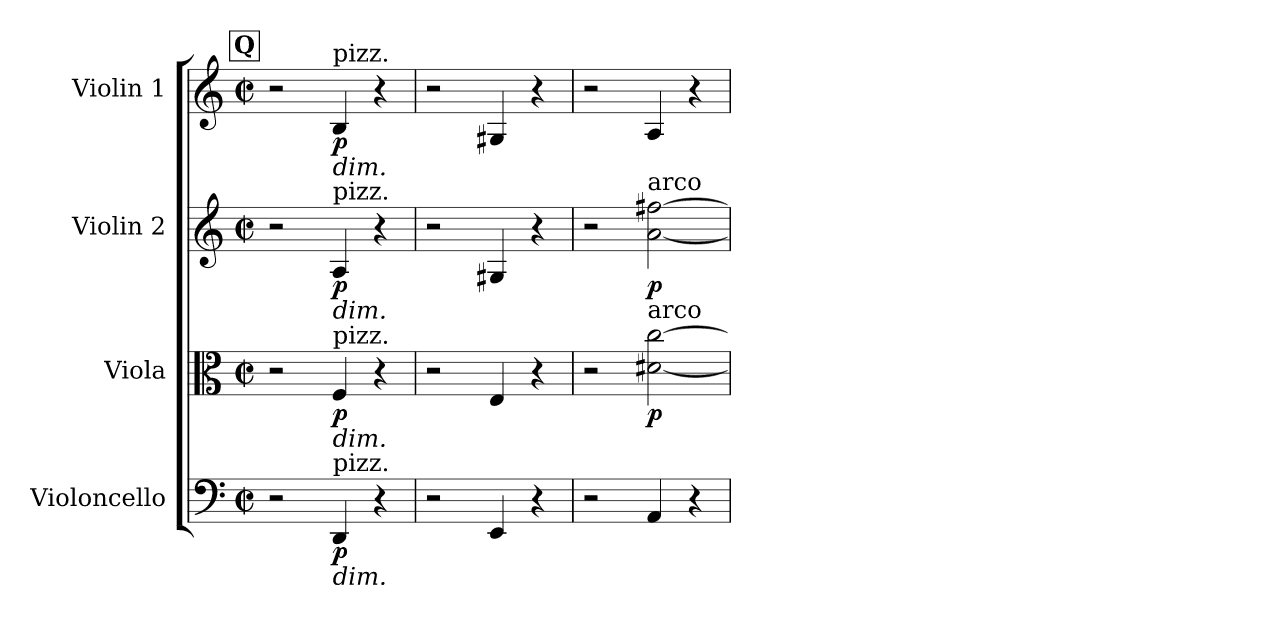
**kern	**dynam	**kern	**dynam	**kern	**dynam	**kern	**dynam
*part4	*part4	*part3	*part3	*part2	*part2	*part1	*part1
*staff4	*staff4	*staff3	*staff3	*staff2	*staff2	*staff1	*staff1
*I"Violoncello	*	*I"Viola	*	*I"Violin 2	*	*I"Violin 1	*
*I'Vc	*	*I'Vla	*	*I'Vln	*	*I'Vln	*
*clefF4	*	*clefC3	*	*clefG2	*	*clefG2	*
*k[]	*	*k[]	*	*k[]	*	*k[]	*
*M2/2	*	*M2/2	*	*M2/2	*	*M2/2	*
*met(c|)	*	*met(c|)	*	*met(c|)	*	*met(c|)	*
!!LO:REH:place=s1:a:B:cj:fs=14:t=Q
=287	=287	=287	=287	=287	=287	=287	=287
2r	.	2r	.	2r	.	2r	.
!	!	!	!	!	!	!LO:TX:a:t=pizz.	!
!	!	!	!	!	!	!LO:TX:b:i:t=dim.	!
!	!	!	!	!LO:TX:a:t=pizz.	!	!	!
!	!	!	!	!LO:TX:b:i:t=dim.	!	!	!
!	!	!LO:TX:a:t=pizz.	!	!	!	!	!
!	!	!LO:TX:b:i:t=dim.	!	!	!	!	!
!LO:TX:a:t=pizz.	!	!	!	!	!	!	!
!LO:TX:b:i:t=dim.	!	!	!	!	!	!	!
!	!LO:DY:b	!	!LO:DY:b	!	!LO:DY:b	!	!LO:DY:b
4DD/	p	4F/	p	4A/	p	4B/	p
4r	.	4r	.	4r	.	4r	.
=288	=288	=288	=288	=288	=288	=288	=288
2r	.	2r	.	2r	.	2r	.
4EE/	.	4E/	.	4G#X/	.	4G#X/	.
4r	.	4r	.	4r	.	4r	.
=289	=289	=289	=289	=289	=289	=289	=289
2r	.	2r	.	2r	.	2r	.
!	!	!	!	!LO:TX:a:t=arco	!	!	!
!	!	!LO:TX:a:t=arco	!	!	!	!	!
!	!	!	!LO:DY:b	!	!LO:DY:b	!	!
4AA/	.	[2d#X\ [2cc\	p	[2a\ [2ff#X\	p	4A/	.
4r	.	.	.	.	.	4r	.
=	=	=	=	=	=	=	=
*-	*-	*-	*-	*-	*-	*-	*-
